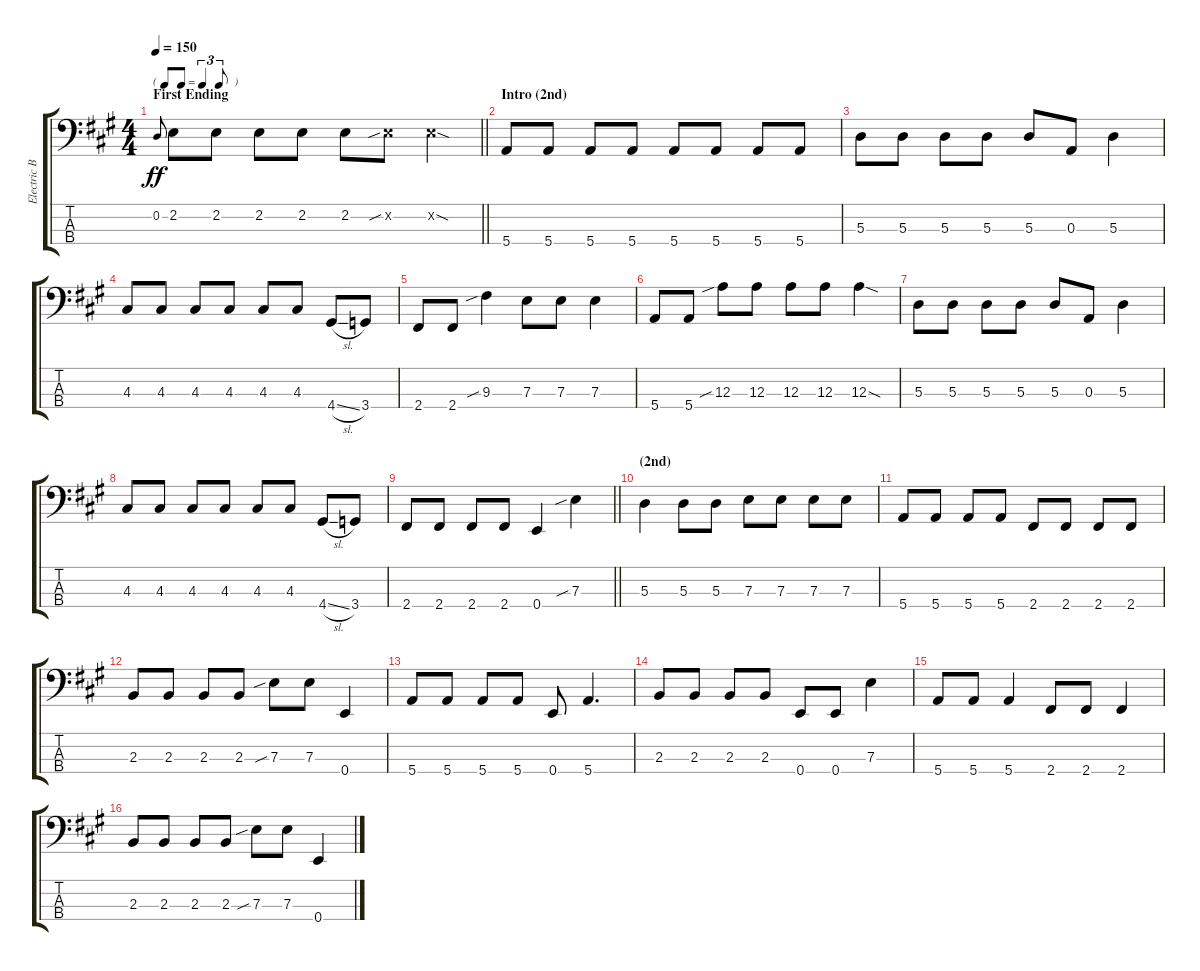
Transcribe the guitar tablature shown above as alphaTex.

\track ("Electric Bass" "Electric B") {instrument electricbassfinger}
\staff {score tabs}
\tuning (G2 D2 A1 E1) {hide}
\ts (4 4)
\tf triplet8th
\section ("" "First Ending")
\tempo 150
\clef f4
\barLineRight lightlight
\ks a
0.2.8{gr onbeat dy ff} 2.2.8 2.2.8 2.2.8 2.2.8 2.2.8 2.2{sib x}.8 2.2{sod x}.4 |
\section ("" "Intro (2nd)")
5.4.8 5.4.8 5.4.8 5.4.8 5.4.8 5.4.8 5.4.8 5.4.8 |
5.3.8 5.3.8 5.3.8 5.3.8 5.3.8 0.3.8 5.3.4 |
4.3.8 4.3.8 4.3.8 4.3.8 4.3.8 4.3.8 4.4{sl}.8 3.4.8 |
2.4.8 2.4.8 9.3{sib}.4 7.3.8 7.3.8 7.3.4 |
5.4.8 5.4.8 12.3{sib}.8 12.3.8 12.3.8 12.3.8 12.3{sod}.4 |
5.3.8 5.3.8 5.3.8 5.3.8 5.3.8 0.3.8 5.3.4 |
4.3.8 4.3.8 4.3.8 4.3.8 4.3.8 4.3.8 4.4{sl}.8 3.4.8 |
\barLineRight lightlight
2.4.8 2.4.8 2.4.8 2.4.8 0.4.4 7.3{sib}.4 |
\section ("" "(2nd)")
5.3.4 5.3.8 5.3.8 7.3.8 7.3.8 7.3.8 7.3.8 |
5.4.8 5.4.8 5.4.8 5.4.8 2.4.8 2.4.8 2.4.8 2.4.8 |
2.3.8 2.3.8 2.3.8 2.3.8 7.3{sib}.8 7.3.8 0.4.4 |
5.4.8 5.4.8 5.4.8 5.4.8 0.4.8 5.4.4{d} |
2.3.8 2.3.8 2.3.8 2.3.8 0.4.8 0.4.8 7.3.4 |
5.4.8 5.4.8 5.4.4 2.4.8 2.4.8 2.4.4 |
2.3.8 2.3.8 2.3.8 2.3.8 7.3{sib}.8 7.3.8 0.4.4
